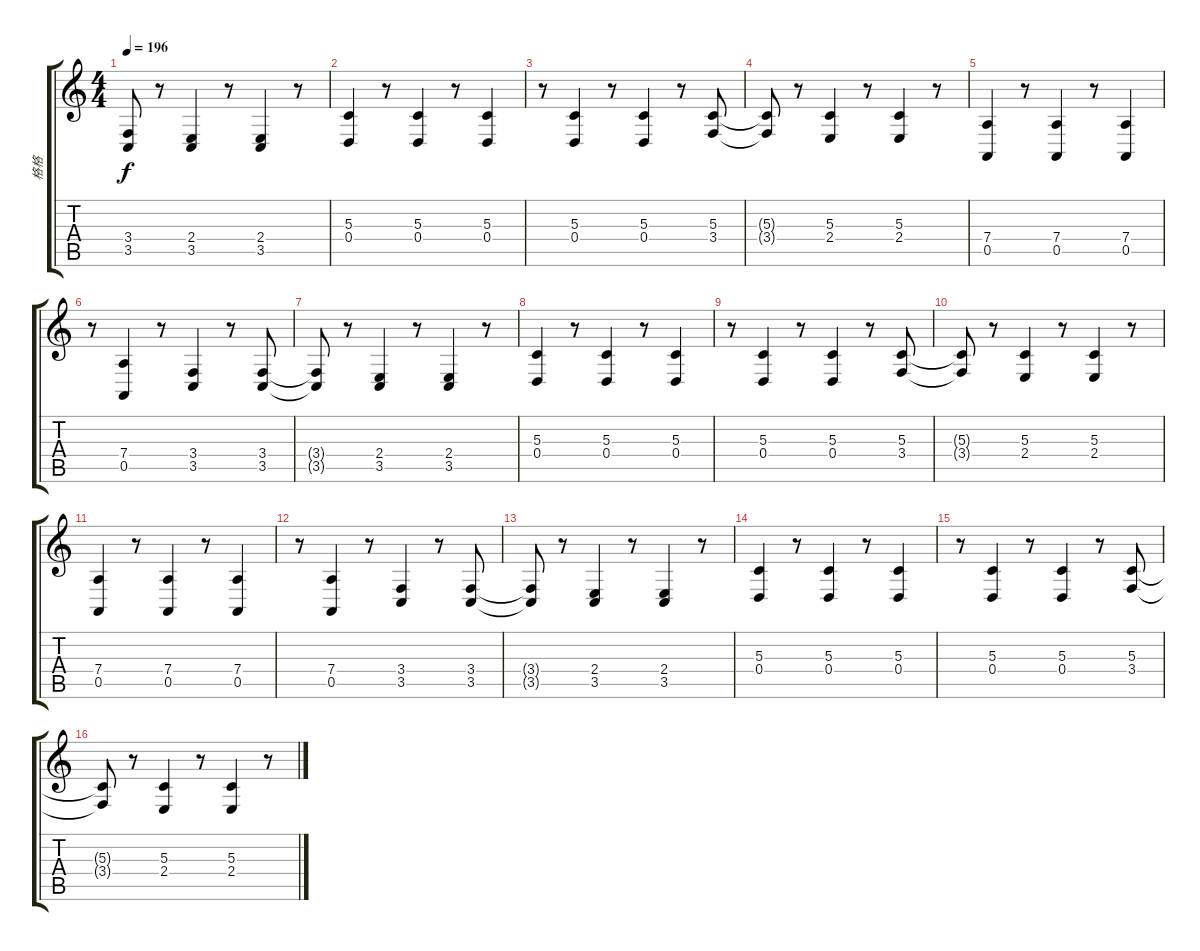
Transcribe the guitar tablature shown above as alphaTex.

\track ("格格" "格格") {instrument lead1square}
\staff {score tabs}
\tuning (E4 B3 G3 D3 A2 E2) {hide}
\ts (4 4)
\tempo 196
\clef g2
\ks c
(3.4{t} 3.5{t}).8{dy f} r.8 (2.4 3.5).4 r.8 (2.4 3.5).4 r.8 |
(5.3 0.4).4 r.8 (5.3 0.4).4 r.8 (5.3 0.4).4 |
r.8 (5.3 0.4).4 r.8 (5.3 0.4).4 r.8 (5.3 3.4).8 |
(5.3{t} 3.4{t}).8 r.8 (5.3 2.4).4 r.8 (5.3 2.4).4 r.8 |
(7.4 0.5).4 r.8 (7.4 0.5).4 r.8 (7.4 0.5).4 |
r.8 (7.4 0.5).4 r.8 (3.4 3.5).4 r.8 (3.4 3.5).8 |
(3.4{t} 3.5{t}).8 r.8 (2.4 3.5).4 r.8 (2.4 3.5).4 r.8 |
(5.3 0.4).4 r.8 (5.3 0.4).4 r.8 (5.3 0.4).4 |
r.8 (5.3 0.4).4 r.8 (5.3 0.4).4 r.8 (5.3 3.4).8 |
(5.3{t} 3.4{t}).8 r.8 (5.3 2.4).4 r.8 (5.3 2.4).4 r.8 |
(7.4 0.5).4 r.8 (7.4 0.5).4 r.8 (7.4 0.5).4 |
r.8 (7.4 0.5).4 r.8 (3.4 3.5).4 r.8 (3.4 3.5).8 |
(3.4{t} 3.5{t}).8 r.8 (2.4 3.5).4 r.8 (2.4 3.5).4 r.8 |
(5.3 0.4).4 r.8 (5.3 0.4).4 r.8 (5.3 0.4).4 |
r.8 (5.3 0.4).4 r.8 (5.3 0.4).4 r.8 (5.3 3.4).8 |
(5.3{t} 3.4{t}).8 r.8 (5.3 2.4).4 r.8 (5.3 2.4).4 r.8
